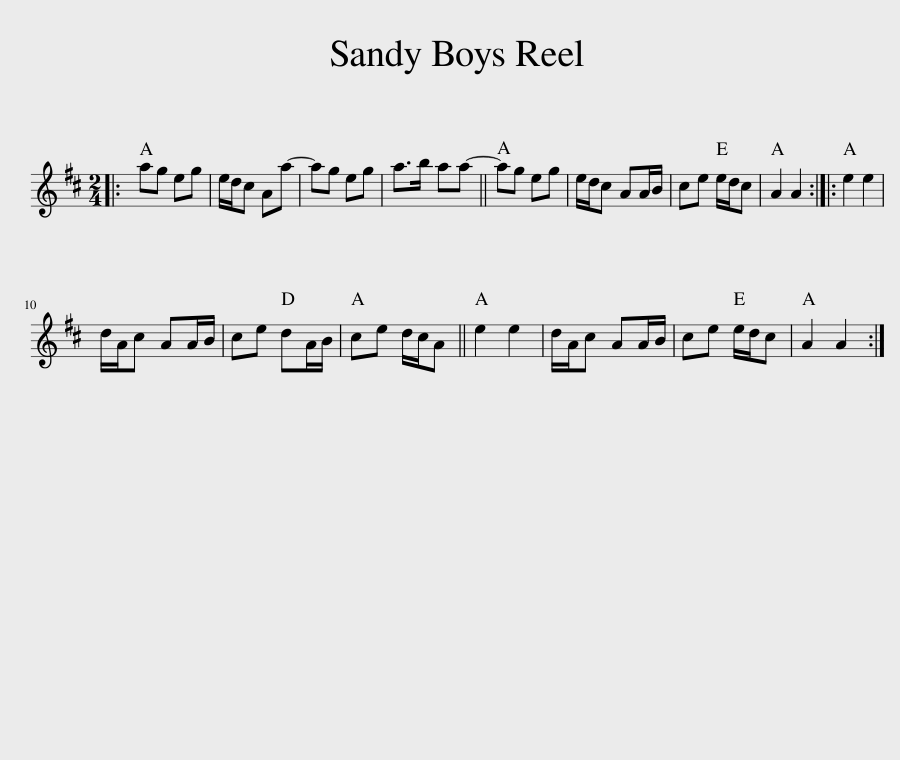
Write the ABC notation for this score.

X:1
L:1/8
M:2/4
I:linebreak $
K:D
V:1 treble
V:1
|: ag eg | e/d/c Aa- | ag eg | a>b aa- || ag eg | %5
 e/d/c AA/B/ | ce e/d/c | A2 A2 :: e2 e2 |$ d/A/c AA/B/ | %10
 ce dA/B/ | ce d/c/A || e2 e2 | d/A/c AA/B/ | ce e/d/c | %15
 A2 A2 :| %16
